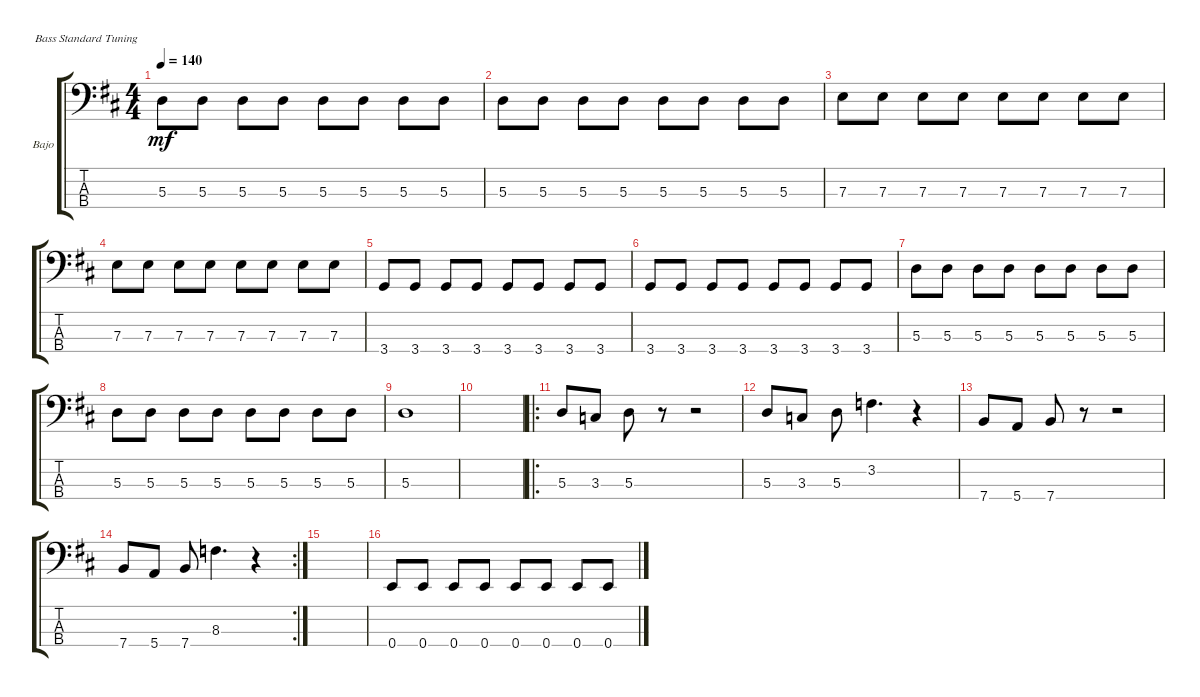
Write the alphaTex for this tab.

\defaultSystemsLayout 4
\bracketExtendMode groupsimilarinstruments
\firstSystemTrackNameOrientation horizontal
\otherSystemsTrackNameOrientation horizontal
\track ("Bajo" "Bajo") {instrument electricbassfinger}
\staff {score tabs}
\tuning (G2 D2 A1 E1)
\ts (4 4)
\tempo 140
\clef f4
\scale
0.525292
\ks d
5.3.8{dy mf instrument electricbassfinger} 5.3.8 5.3.8 5.3.8 5.3.8 5.3.8 5.3.8 5.3.8 |
\scale
0.237354 5.3.8 5.3.8 5.3.8 5.3.8 5.3.8 5.3.8 5.3.8 5.3.8 |
\scale
0.237354 7.3.8 7.3.8 7.3.8 7.3.8 7.3.8 7.3.8 7.3.8 7.3.8 |
\scale
0.333333 7.3.8 7.3.8 7.3.8 7.3.8 7.3.8 7.3.8 7.3.8 7.3.8 |
\scale
0.333333 3.4.8 3.4.8 3.4.8 3.4.8 3.4.8 3.4.8 3.4.8 3.4.8 |
\scale
0.333333 3.4.8 3.4.8 3.4.8 3.4.8 3.4.8 3.4.8 3.4.8 3.4.8 |
5.3.8 5.3.8 5.3.8 5.3.8 5.3.8 5.3.8 5.3.8 5.3.8 |
5.3.8 5.3.8 5.3.8 5.3.8 5.3.8 5.3.8 5.3.8 5.3.8 |
5.3.1 |
|
\ro
5.3.8 3.3.8 5.3.8 r.8 r.2 |
5.3.8 3.3.8 5.3.8 3.2.4{d} r.4 |
7.4.8 5.4.8 7.4.8 r.8 r.2 |
\rc 2
7.4.8 5.4.8 7.4.8 8.3.4{d} r.4 |
|
0.4.8 0.4.8 0.4.8 0.4.8 0.4.8 0.4.8 0.4.8 0.4.8
